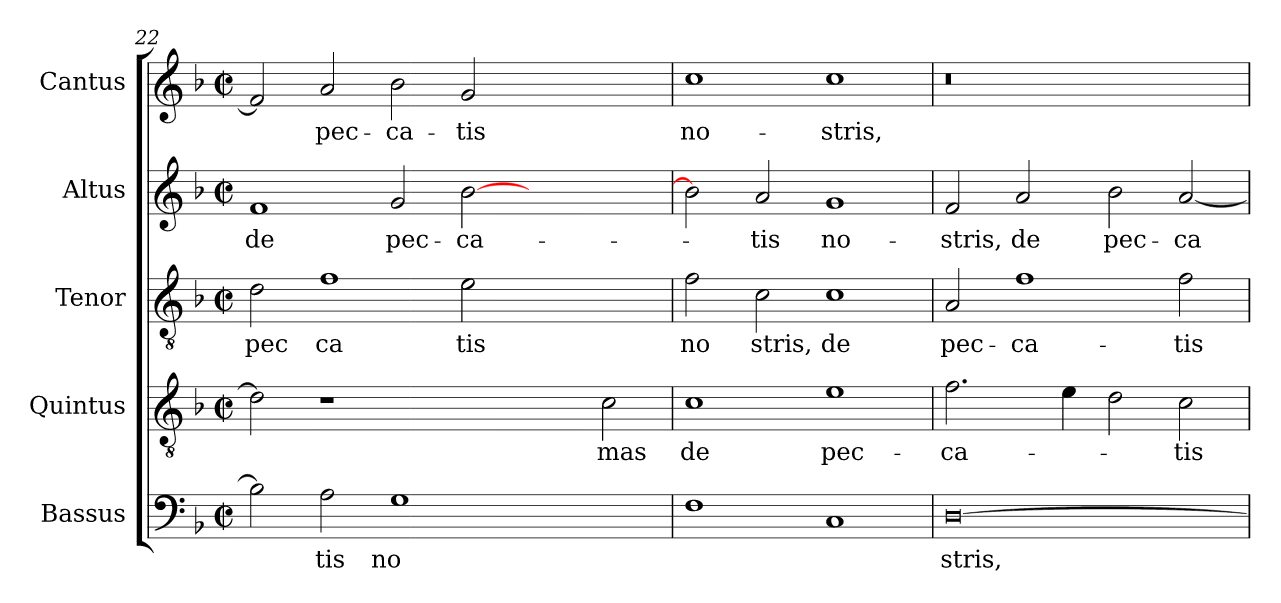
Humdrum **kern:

**kern	**text	**kern	**text	**kern	**text	**kern	**text	**kern	**text
*part5	*part5	*part4	*part4	*part3	*part3	*part2	*part2	*part1	*part1
*staff5	*staff5	*staff4	*staff4	*staff3	*staff3	*staff2	*staff2	*staff1	*staff1
*I"Bassus	*	*I"Quintus	*	*I"Tenor	*	*I"Altus	*	*I"Cantus	*
*clefF4	*	*clefGv2	*	*clefGv2	*	*clefG2	*	*clefG2	*
*k[b-]	*	*k[b-]	*	*k[b-]	*	*k[b-]	*	*k[b-]	*
*F:	*	*F:	*	*F:	*	*F:	*	*F:	*
*M2/2	*	*M2/2	*	*M2/2	*	*M2/2	*	*M2/2	*
*met(c|)	*	*met(c|)	*	*met(c|)	*	*met(c|)	*	*met(c|)	*
=22	=22	=22	=22	=22	=22	=22	=22	=22	=22
!	!	!	!	!	!LO:LY:b:cj	!	!LO:LY:b:cj	!	!
2B-\]	.	2d\]	.	2d\	pec	1f	de	2f/]	.
!	!LO:LY:b:cj	!LO:N:vis=1	!	!	!LO:LY:b:cj	!	!	!	!LO:LY:b:cj
2A\	tis	0r	.	1f	ca	.	.	2a/	pec-
!	!LO:LY:b:cj	!	!	!	!	!	!LO:LY:b:cj	!	!LO:LY:b:cj
1G	no	.	.	.	.	2g/	pec-	2b-\	-ca-
!	!	!	!	!	!LO:LY:b:cj	!	!LO:LY:b:cj	!	!LO:LY:b:cj
.	.	.	.	2e\	tis	[>2b-\	-ca-	2g/	-tis
1ryy	.	.	.	1ryy	.	1ryy	.	1ryy	.
!	!	!	!LO:LY:b:cj	!	!	!	!	!	!
.	.	2c\	-mas	.	.	.	.	.	.
=23	=23	=23	=23	=23	=23	=23	=23	=23	=23
!	!	!	!LO:LY:b:cj	!	!LO:LY:b:cj	!	!	!	!LO:LY:b:cj
1F	.	1c	de	2f\	no	2b-\]	.	1cc	no-
!	!	!	!	!	!LO:LY:b:cj	!	!LO:LY:b:cj	!	!
.	.	.	.	2c\	stris,	2a/	-tis	.	.
!	!	!	!LO:LY:b:cj	!	!LO:LY:b:cj	!	!LO:LY:b:cj	!	!LO:LY:b:cj
1C	.	1e	pec-	1c	de	1g	no-	1cc	-stris,
!!LO:LB:g=z
=24	=24	=24	=24	=24	=24	=24	=24	=24	=24
!	!LO:LY:b	!	!LO:LY:b:cj	!	!LO:LY:b:cj	!	!LO:LY:b:cj	!	!
[>0D	stris,	2.f\	-ca-	2A/	pec-	2f/	-stris,	0r	.
!	!	!	!	!	!LO:LY:b:cj	!	!LO:LY:b:cj	!	!
.	.	.	.	1f	-ca-	2a/	de	.	.
.	.	4e\	.	.	.	.	.	.	.
!	!	!	!	!	!	!	!LO:LY:b:cj	!	!
.	.	2d\	.	.	.	2b-\	pec-	.	.
!	!	!	!LO:LY:b:cj	!	!LO:LY:b:cj	!	!LO:LY:b:cj	!	!
.	.	2c\	-tis	2f\	-tis	[<2a/	-ca-	.	.
=	=	=	=	=	=	=	=	=	=
*-	*-	*-	*-	*-	*-	*-	*-	*-	*-
